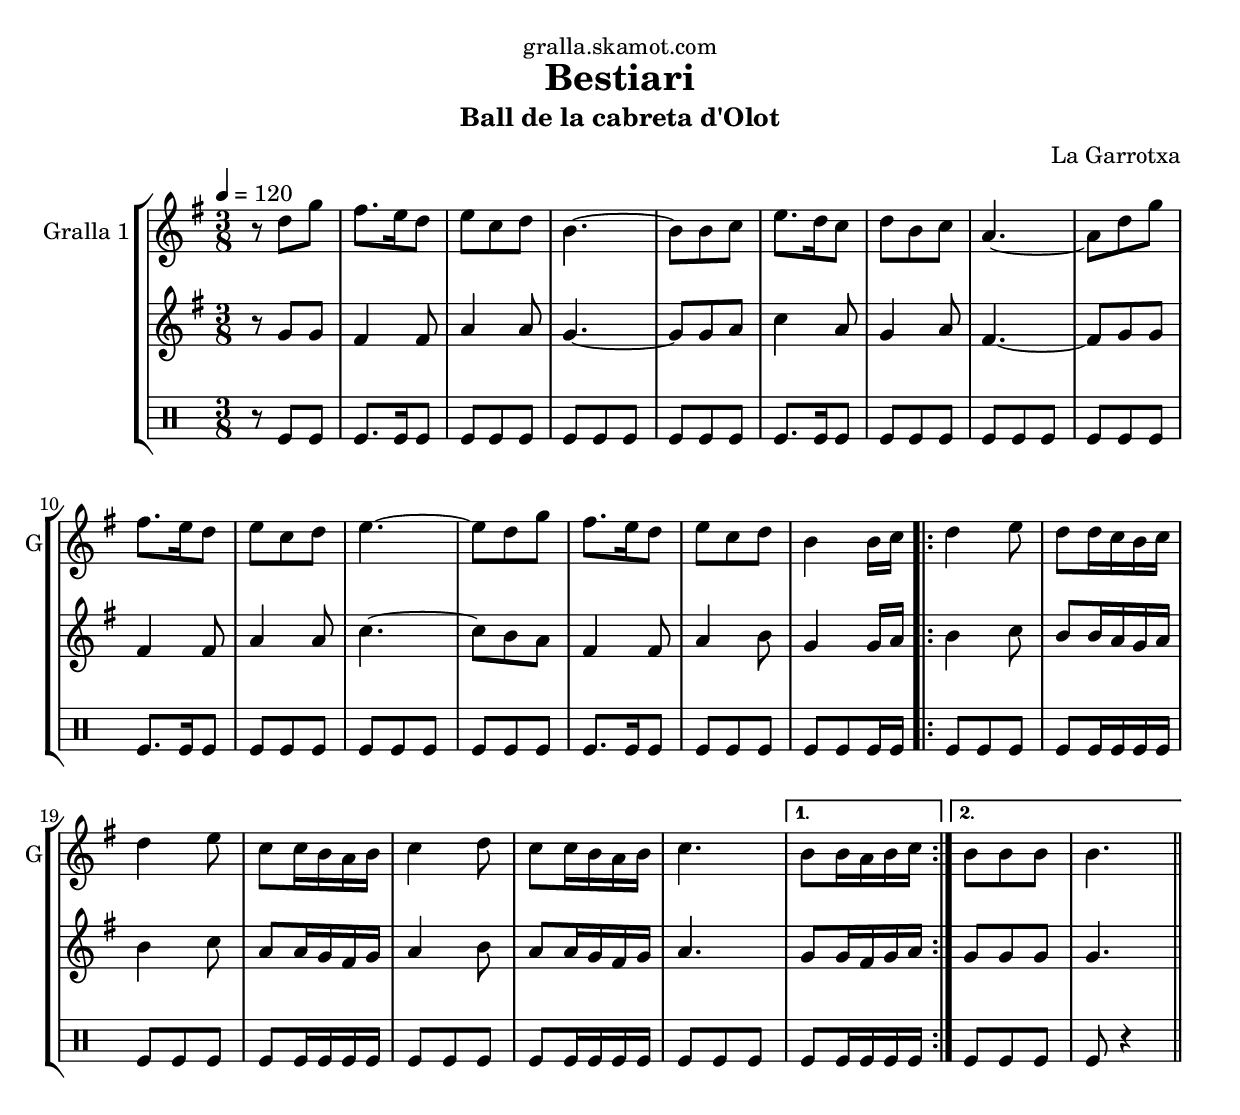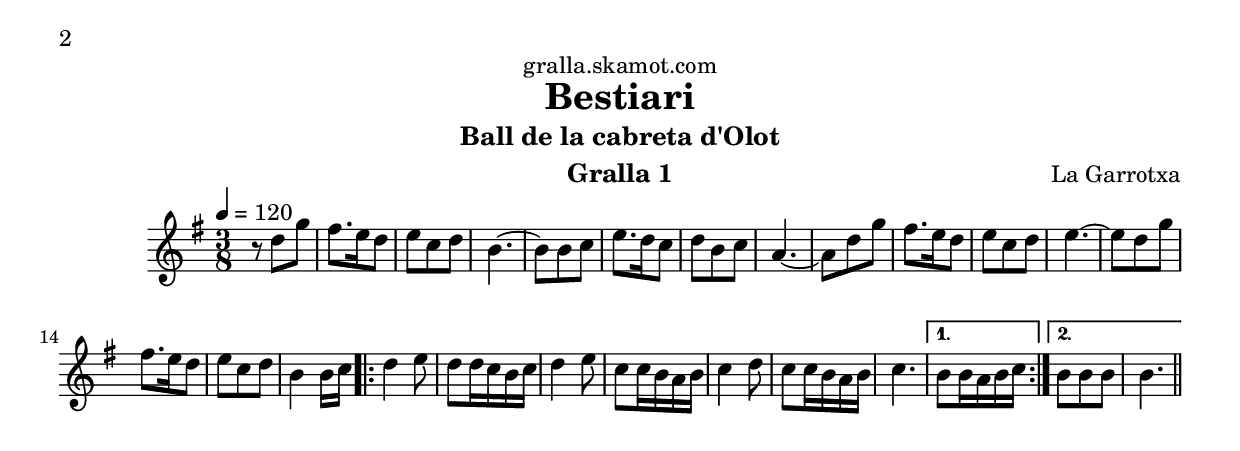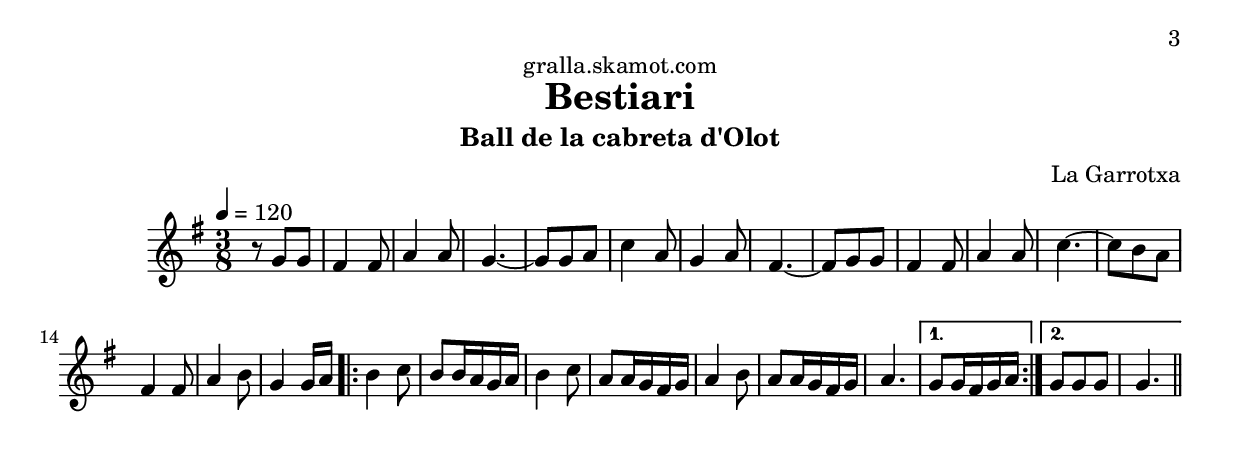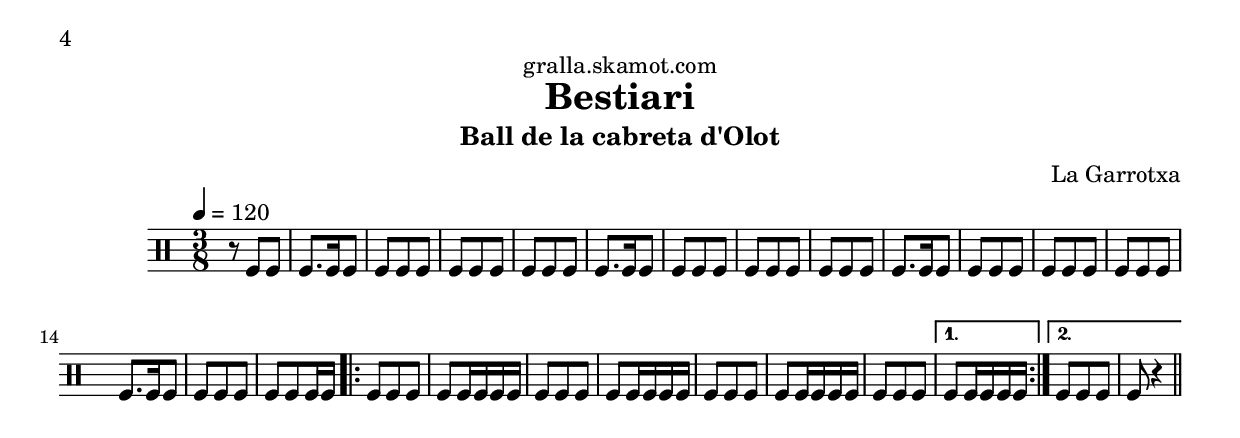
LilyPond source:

\version "2.16.2"

\header {
  dedication="gralla.skamot.com"
  title="Bestiari"
  subtitle="Ball de la cabreta d'Olot"
  subsubtitle=""
  poet=""
  meter=""
  piece=""
  composer="La Garrotxa"
  arranger=""
  opus=""
  instrument=""
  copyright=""
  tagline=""
}

liniaroAa =
\relative d''
{
  \tempo 4=120
  \clef treble
  \key g \major
  \time 3/8
  r8 d g  |
  fis8. e16 d8  |
  e8 c d  |
  b4. ~  |
  %05
  b8 b c  |
  e8. d16 c8  |
  d8 b c  |
  a4. ~  |
  a8 d g  |
  %10
  fis8. e16 d8  |
  e8 c d  |
  e4. ~  |
  e8 d g  |
  fis8. e16 d8  |
  %15
  e8 c d  |
  b4 b16 c  |
  \repeat volta 2 { d4 e8  |
  d8 d16 c b c  |
  d4 e8  |
  %20
  c8 c16 b a b  |
  c4 d8  |
  c8 c16 b a b  |
  c4. }
  \alternative { { b8 b16 a b c }
  %25
  { b8 b b  |
  b4. } } \bar "||"
}

liniaroAb =
\relative g'
{
  \tempo 4=120
  \clef treble
  \key g \major
  \time 3/8
  r8 g g  |
  fis4 fis8  |
  a4 a8  |
  g4. ~  |
  %05
  g8 g a  |
  c4 a8  |
  g4 a8  |
  fis4. ~  |
  fis8 g g  |
  %10
  fis4 fis8  |
  a4 a8  |
  c4. ~  |
  c8 b a  |
  fis4 fis8  |
  %15
  a4 b8  |
  g4 g16 a  |
  \repeat volta 2 { b4 c8  |
  b8 b16 a g a  |
  b4 c8  |
  %20
  a8 a16 g fis g  |
  a4 b8  |
  a8 a16 g fis g  |
  a4. }
  \alternative { { g8 g16 fis g a }
  %25
  { g8 g g  |
  g4. } } \bar "||"
}

liniaroAc =
\drummode
{
  \tempo 4=120
  \time 3/8
  r8 tomfl tomfl  |
  tomfl8. tomfl16 tomfl8  |
  tomfl8 tomfl tomfl  |
  tomfl8 tomfl tomfl  |
  %05
  tomfl8 tomfl tomfl  |
  tomfl8. tomfl16 tomfl8  |
  tomfl8 tomfl tomfl  |
  tomfl8 tomfl tomfl  |
  tomfl8 tomfl tomfl  |
  %10
  tomfl8. tomfl16 tomfl8  |
  tomfl8 tomfl tomfl  |
  tomfl8 tomfl tomfl  |
  tomfl8 tomfl tomfl  |
  tomfl8. tomfl16 tomfl8  |
  %15
  tomfl8 tomfl tomfl  |
  tomfl8 tomfl tomfl16 tomfl  |
  \repeat volta 2 { tomfl8 tomfl tomfl  |
  tomfl8 tomfl16 tomfl tomfl tomfl  |
  tomfl8 tomfl tomfl  |
  %20
  tomfl8 tomfl16 tomfl tomfl tomfl  |
  tomfl8 tomfl tomfl  |
  tomfl8 tomfl16 tomfl tomfl tomfl  |
  tomfl8 tomfl tomfl }
  \alternative { { tomfl8 tomfl16 tomfl tomfl tomfl }
  %25
  { tomfl8 tomfl tomfl  |
  tomfl8 r4 } } \bar "||"
}

\bookpart {
  \score {
    \new StaffGroup {
      \override Score.RehearsalMark #'self-alignment-X = #LEFT
      <<
        \new Staff \with {instrumentName = #"Gralla 1" shortInstrumentName = #"G"} \liniaroAa
        \new Staff \with {instrumentName = #"" shortInstrumentName = #" "} \liniaroAb
        \new DrumStaff \with {instrumentName = #"" shortInstrumentName = #" "} \liniaroAc
      >>
    }
    \layout {}
  }
  \score { \unfoldRepeats
    \new StaffGroup {
      \override Score.RehearsalMark #'self-alignment-X = #LEFT
      <<
        \new Staff \with {instrumentName = #"Gralla 1" shortInstrumentName = #"G"} \liniaroAa
        \new Staff \with {instrumentName = #"" shortInstrumentName = #" "} \liniaroAb
        \new DrumStaff \with {instrumentName = #"" shortInstrumentName = #" "} \liniaroAc
      >>
    }
    \midi {
      \set Staff.midiInstrument = "oboe"
      \set DrumStaff.midiInstrument = "drums"
    }
  }
}

\bookpart {
  \header {instrument="Gralla 1"}
  \score {
    \new StaffGroup {
      \override Score.RehearsalMark #'self-alignment-X = #LEFT
      <<
        \new Staff \liniaroAa
      >>
    }
    \layout {}
  }
  \score { \unfoldRepeats
    \new StaffGroup {
      \override Score.RehearsalMark #'self-alignment-X = #LEFT
      <<
        \new Staff \liniaroAa
      >>
    }
    \midi {
      \set Staff.midiInstrument = "oboe"
      \set DrumStaff.midiInstrument = "drums"
    }
  }
}

\bookpart {
  \header {instrument=""}
  \score {
    \new StaffGroup {
      \override Score.RehearsalMark #'self-alignment-X = #LEFT
      <<
        \new Staff \liniaroAb
      >>
    }
    \layout {}
  }
  \score { \unfoldRepeats
    \new StaffGroup {
      \override Score.RehearsalMark #'self-alignment-X = #LEFT
      <<
        \new Staff \liniaroAb
      >>
    }
    \midi {
      \set Staff.midiInstrument = "oboe"
      \set DrumStaff.midiInstrument = "drums"
    }
  }
}

\bookpart {
  \header {instrument=""}
  \score {
    \new StaffGroup {
      \override Score.RehearsalMark #'self-alignment-X = #LEFT
      <<
        \new DrumStaff \liniaroAc
      >>
    }
    \layout {}
  }
  \score { \unfoldRepeats
    \new StaffGroup {
      \override Score.RehearsalMark #'self-alignment-X = #LEFT
      <<
        \new DrumStaff \liniaroAc
      >>
    }
    \midi {
      \set Staff.midiInstrument = "oboe"
      \set DrumStaff.midiInstrument = "drums"
    }
  }
}

